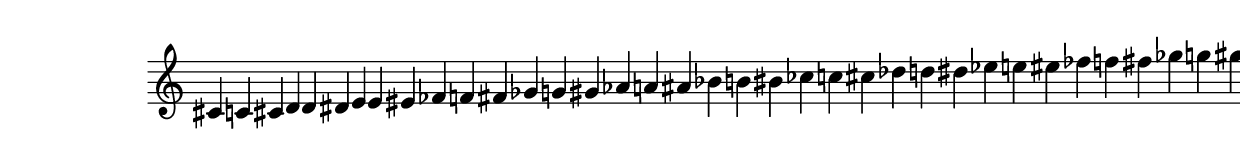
\version "2.16.0"
\header{}
\new StaffGroup << 
\new Staff{
	\override Staff.TimeSignature #'stencil = ##f
	\set Score.timing = ##f
	\clef treble
	{
	cis'4	c'4	cis'4	d'4	d'4	dis'4	e'4	e'4	eis'4	fes'4	f'4	fis'4	ges'4	g'4	gis'4	aes'4	a'4	ais'4	bes'4	b'4	bis'4	ces''4	c''4	cis''4	des''4	d''4	dis''4	ees''4	e''4	eis''4	fes''4	f''4	fis''4	ges''4	g''4	gis''4	aes''4	a''4	ais''4
	\bar "|."
	}
}
>>